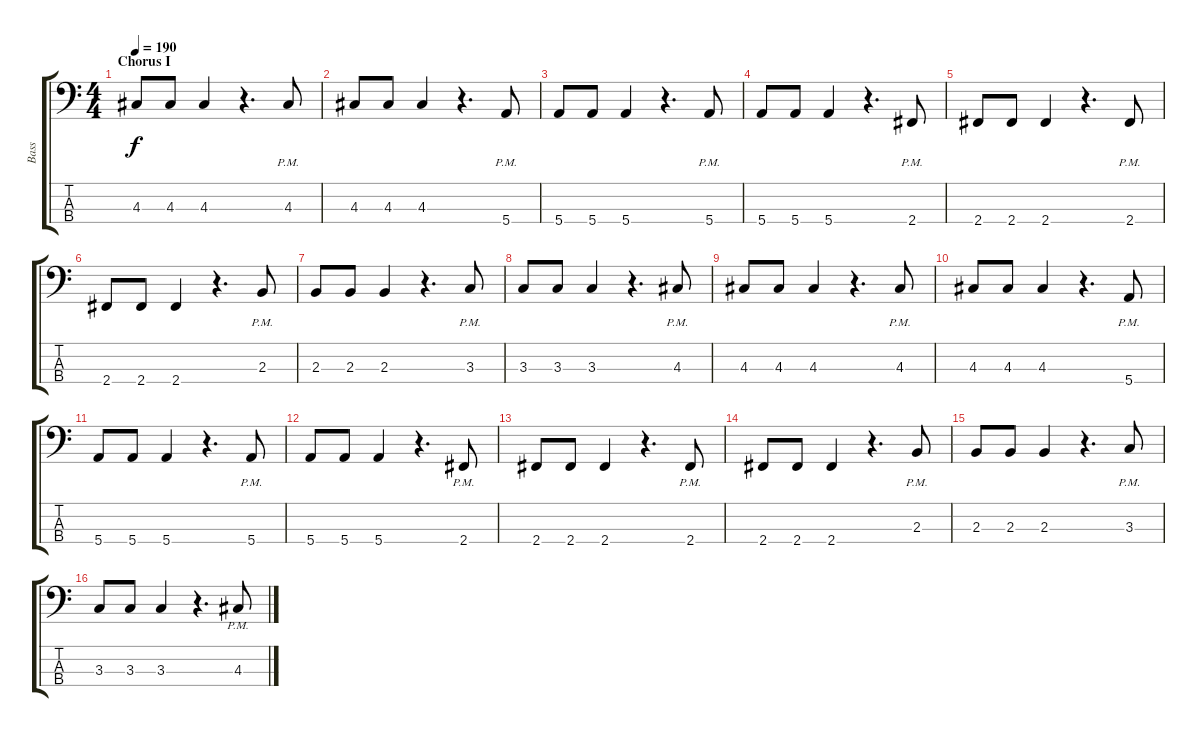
\track ("Bass" "Bass") {instrument electricbassfinger}
\staff {score tabs}
\tuning (G2 D2 A1 E1) {hide}
\ts (4 4)
\section ("" "Chorus I")
\tempo 190
\clef f4
\ks c
4.3.8{dy f} 4.3.8 4.3.4 r.4{d} 4.3{pm}.8 |
4.3.8 4.3.8 4.3.4 r.4{d} 5.4{pm}.8 |
5.4.8 5.4.8 5.4.4 r.4{d} 5.4{pm}.8 |
5.4.8 5.4.8 5.4.4 r.4{d} 2.4{pm}.8 |
2.4.8 2.4.8 2.4.4 r.4{d} 2.4{pm}.8 |
2.4.8 2.4.8 2.4.4 r.4{d} 2.3{pm}.8 |
2.3.8 2.3.8 2.3.4 r.4{d} 3.3{pm}.8 |
3.3.8 3.3.8 3.3.4 r.4{d} 4.3{pm}.8 |
4.3.8 4.3.8 4.3.4 r.4{d} 4.3{pm}.8 |
4.3.8 4.3.8 4.3.4 r.4{d} 5.4{pm}.8 |
5.4.8 5.4.8 5.4.4 r.4{d} 5.4{pm}.8 |
5.4.8 5.4.8 5.4.4 r.4{d} 2.4{pm}.8 |
2.4.8 2.4.8 2.4.4 r.4{d} 2.4{pm}.8 |
2.4.8 2.4.8 2.4.4 r.4{d} 2.3{pm}.8 |
2.3.8 2.3.8 2.3.4 r.4{d} 3.3{pm}.8 |
3.3.8 3.3.8 3.3.4 r.4{d} 4.3{pm}.8
